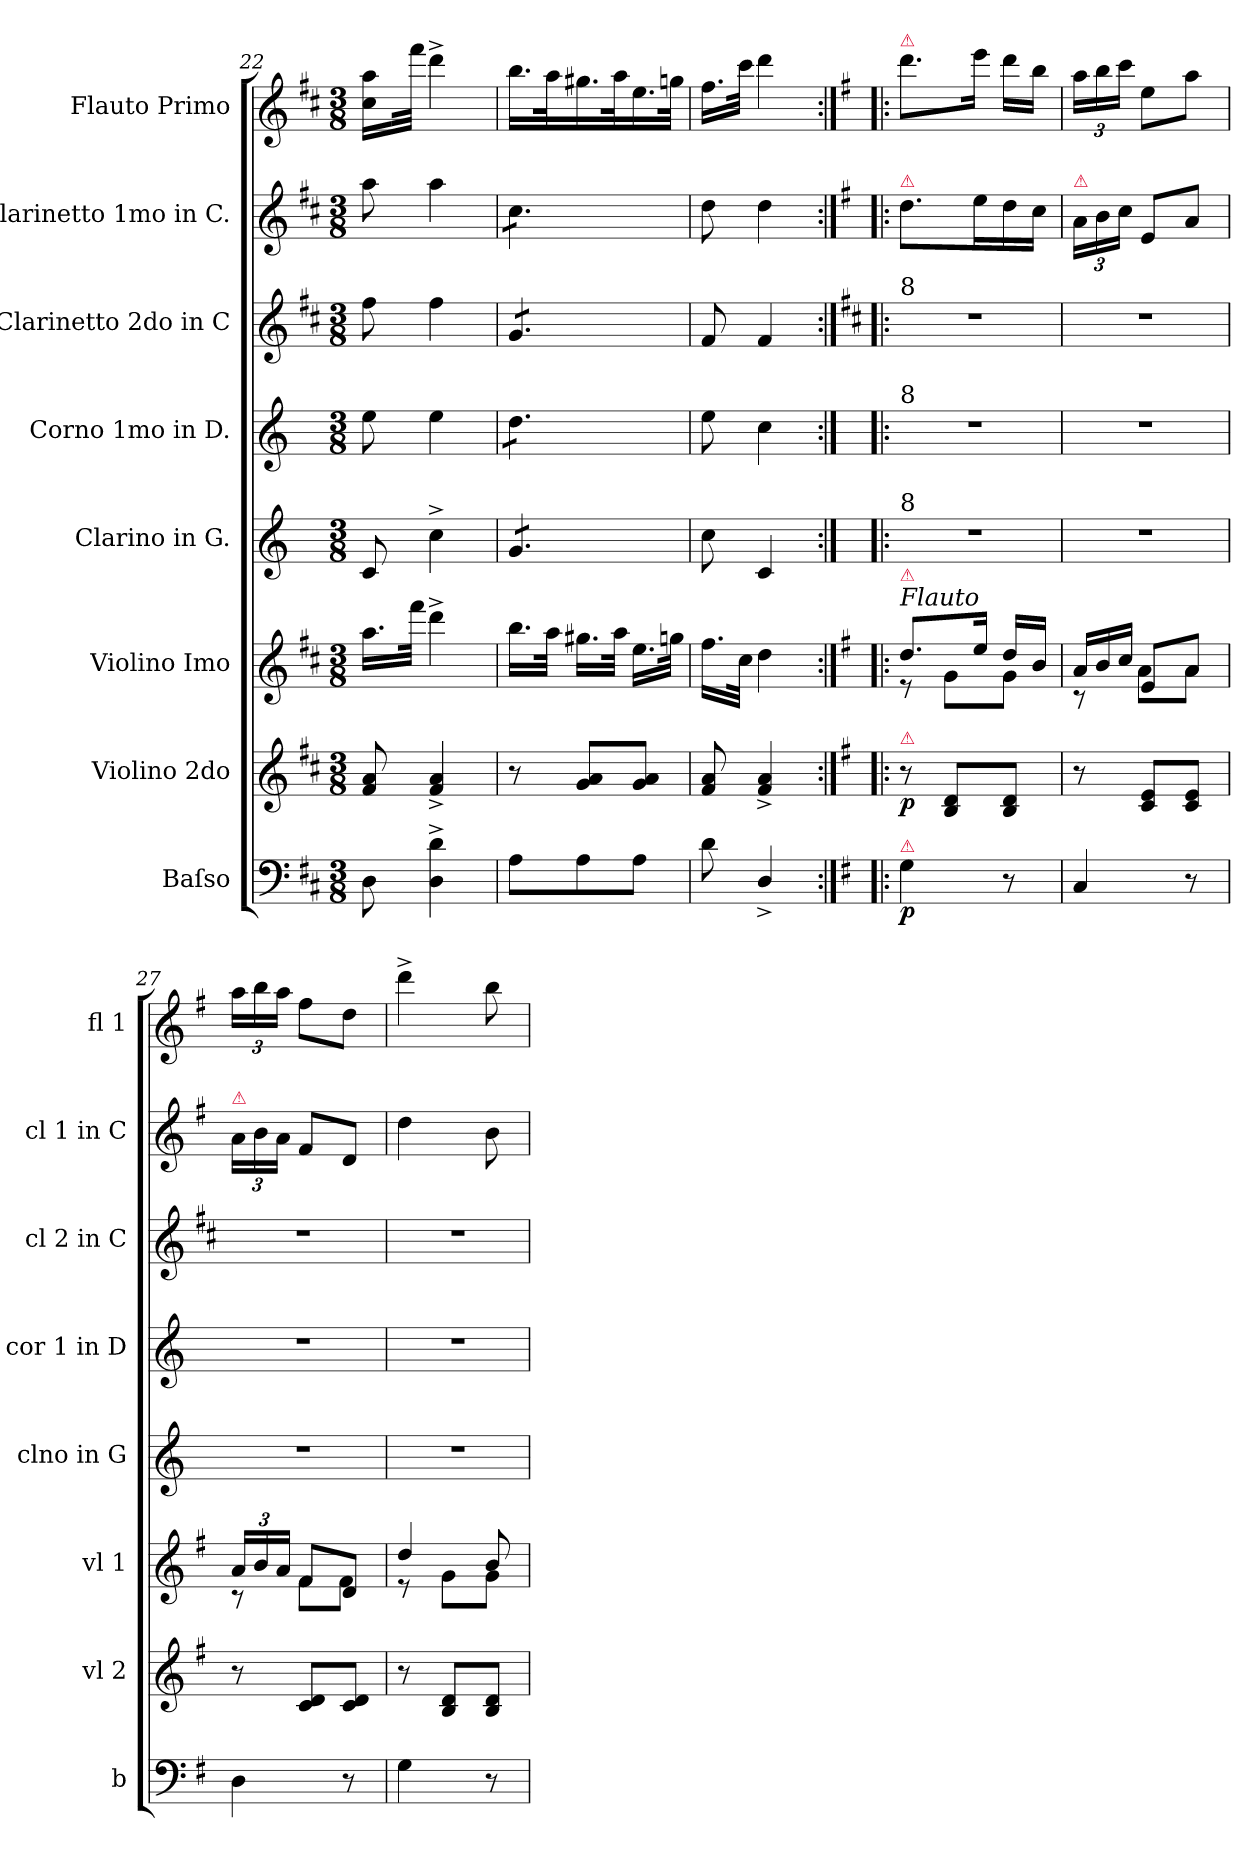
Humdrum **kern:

**kern	**dynam	**kern	**dynam	**kern	**kern	**kern	**kern	**kern	**kern
*part8	*part8	*part7	*part7	*part6	*part5	*part4	*part3	*part2	*part1
*staff8	*staff8	*staff7	*staff7	*staff6	*staff5	*staff4	*staff3	*staff2	*staff1
*I"Baſso	*	*I"Violino 2do	*	*I"Violino Imo	*I"Clarino in G.	*I"Corno 1mo in D.	*I"Clarinetto 2do in C	*I"Clarinetto 1mo in C.	*I"Flauto Primo
*I'b	*	*I'vl 2	*	*I'vl 1	*I'clno in G	*I'cor 1 in D	*I'cl 2 in C	*I'cl 1 in C	*I'fl 1
*clefF4	*	*clefG2	*	*clefG2	*clefG2	*clefG2	*clefG2	*clefG2	*clefG2
*	*	*	*	*	*ITrd-1c-2	*ITrd6c10	*	*	*
*k[f#c#]	*	*k[f#c#]	*	*k[f#c#]	*k[f#c#]	*k[f#c#]	*k[f#c#]	*k[f#c#]	*k[f#c#]
*D:	*	*D:	*	*D:	*D:	*D:	*D:	*D:	*D:
*M3/8	*	*M3/8	*	*M3/8	*M3/8	*M3/8	*M3/8	*M3/8	*M3/8
=22	=22	=22	=22	=22	=22	=22	=22	=22	=22
8D\	.	8f#/ 8a/	.	16.aa\LL	8d/	8f#\	8ff#\	8aa\	16cc#\ 16aa\LL
.	.	.	.	.	.	.	.	.	32ryy
.	.	.	.	32fff#\JJk	.	.	.	.	32fff#\JJk
4D^<\ 4d^<\	.	4f#^/ 4a^/	.	4ddd^<\	4dd^<\	4f#\	4ff#\	4aa\	4ddd^<\
=23	=23	=23	=23	=23	=23	=23	=23	=23	=23
*	*	*	*	*	*tremolo	*	*	*	*
*	*	*	*	*	*	*tremolo	*	*	*
*	*	*	*	*	*	*	*tremolo	*	*
*	*	*	*	*	*	*	*	*tremolo	*
8A\L	.	8r	.	16.bb\LL	8a/L	8e\L	8g/L	8cc#\L	16.bb\LL
.	.	.	.	32aa\JJk	.	.	.	.	32aa\K
8A\	.	8g/ 8a/L	.	16.gg#X\LL	8a/	8e\	8g/	8cc#\	16.gg#X\
.	.	.	.	32aa\JJk	.	.	.	.	32aa\K
8A\J	.	8g/ 8a/J	.	16.ee\LL	8a/J	8e\J	8g/J	8cc#\J	16.ee\
*	*	*	*	*	*	*	*	*Xtremolo	*
*	*	*	*	*	*	*	*Xtremolo	*	*
*	*	*	*	*	*	*Xtremolo	*	*	*
*	*	*	*	*	*Xtremolo	*	*	*	*
.	.	.	.	32ggn\JJk	.	.	.	.	32ggn\JJk
=24	=24	=24	=24	=24	=24	=24	=24	=24	=24
8d\	.	8f#/ 8a/	.	16.ff#\LL	8dd\	8f#\	8f#/	8dd\	16.ff#\LL
.	.	.	.	32cc#\JJk	.	.	.	.	32ccc#\JJk
4D^/	.	4f#^/ 4a^/	.	4dd\	4d/	4d\	4f#/	4dd\	4ddd\
=25:|!|:	=25:|!|:	=25:|!|:	=25:|!|:	=25:|!|:	=25:|!|:	=25:|!|:	=25:|!|:	=25:|!|:	=25:|!|:
*k[f#]	*	*k[f#]	*	*k[f#]	*k[f#c#]	*	*k[f#c#]	*k[f#]	*k[f#]
*	*	*	*	*^	*	*	*	*	*
!	!	!	!	!	!	!	!	!	!	!LO:TX:a:color=crimson:t=⚠
!	!	!	!	!	!	!	!	!	!LO:TX:a:color=crimson:t=⚠	!
!	!	!	!	!	!	!	!	!LO:TX:a:t=8	!	!
!	!	!	!	!	!	!	!LO:TX:a:t=8	!	!	!
!	!	!	!	!	!	!LO:TX:a:t=8	!	!	!	!
!	!	!	!	!LO:TX:a:i:t=Flauto	!	!	!	!	!	!
!	!	!	!	!LO:TX:a:color=crimson:t=⚠	!	!	!	!	!	!
!	!	!LO:TX:a:color=crimson:t=⚠	!	!	!	!	!	!	!	!
!LO:TX:a:color=crimson:t=⚠	!	!	!	!	!	!	!	!	!	!
4G\	p	8r	p	8.dd/L	8r	4.r	4.r	4.r	8.dd\L	8.ddd\L
.	.	8B/ 8d/L	.	.	8g\L	.	.	.	.	.
.	.	.	.	16ee/Jk	.	.	.	.	16ee\L	16eee\Jk
8r	.	8B/ 8d/J	.	16dd/LL	8g\J	.	.	.	16dd\	16ddd\LL
.	.	.	.	16b/JJ	.	.	.	.	16cc\JJ	16bb\JJ
=26	=26	=26	=26	=26	=26	=26	=26	=26	=26	=26
*	*	*	*	*Xtuplet	*	*	*	*	*	*
!	!	!	!	!	!	!	!	!	!LO:TX:a:color=crimson:t=⚠	!
4C/	.	8r	.	24a/LL	8r	4.r	4.r	4.r	24a\LL	24aa\LL
.	.	.	.	24b/	.	.	.	.	24b\	24bb\
.	.	.	.	24cc/JJ	.	.	.	.	24cc\JJ	24ccc\JJ
.	.	8c/ 8e/L	.	8e/L	8a\L	.	.	.	8e/L	8ee\L
8r	.	8c/ 8e/J	.	8a/J	8a\J	.	.	.	8a/J	8aa\J
=27	=27	=27	=27	=27	=27	=27	=27	=27	=27	=27
*	*	*	*	*tuplet	*	*	*	*	*	*
!	!	!	!	!	!	!	!	!	!LO:TX:a:color=crimson:t=⚠	!
4D\	.	8r	.	24a/LL	8r	4.r	4.r	4.r	24a\LL	24aa\LL
.	.	.	.	24b/	.	.	.	.	24b\	24bb\
.	.	.	.	24a/JJ	.	.	.	.	24a\JJ	24aa\JJ
.	.	8c/ 8d/L	.	8f#/L	8f#\L	.	.	.	8f#/L	8ff#\L
8r	.	8c/ 8d/J	.	8d/J	8f#\J	.	.	.	8d/J	8dd\J
=28	=28	=28	=28	=28	=28	=28	=28	=28	=28	=28
4G\	.	8r	.	4dd/	8r	4.r	4.r	4.r	4dd\	4ddd^\
.	.	8B/ 8d/L	.	.	8g\L	.	.	.	.	.
8r	.	8B/ 8d/J	.	8b/	8g\J	.	.	.	8b\	8bb\
*	*	*	*	*v	*v	*	*	*	*	*
=	=	=	=	=	=	=	=	=	=
*-	*-	*-	*-	*-	*-	*-	*-	*-	*-
